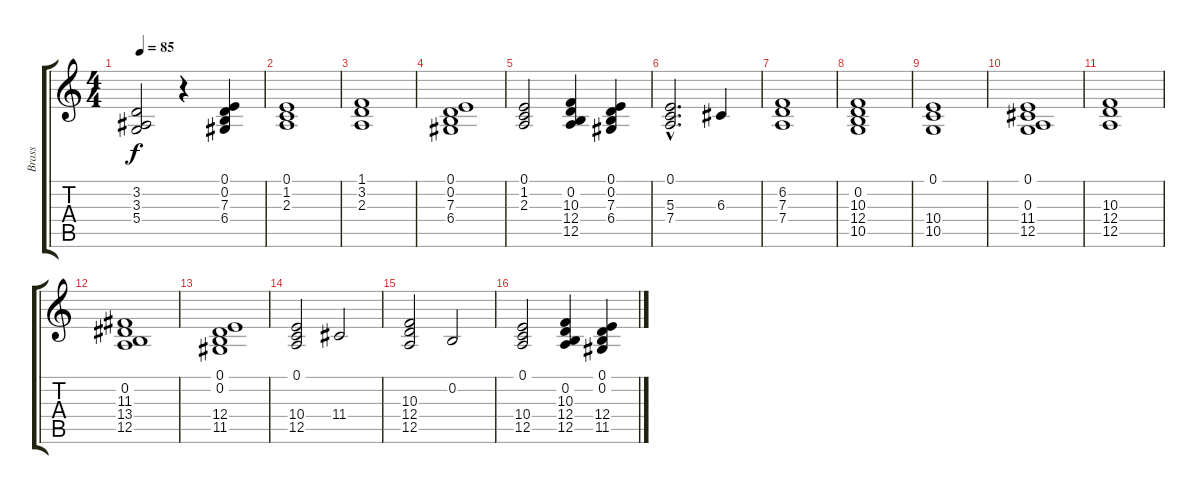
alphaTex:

\track ("Brass" "Brass") {instrument synthbrass2}
\staff {score tabs}
\tuning (E4 B3 G3 D3 A2 E2) {hide}
\ts (4 4)
\tempo 85
\clef g2
\ks c
(3.2 3.3 5.4).2{dy f} r.4 (0.1 0.2 7.3 6.4).4 |
(0.1 1.2 2.3).1 |
(1.1 3.2 2.3).1 |
(0.1 0.2 7.3 6.4).1 |
(0.1 1.2 2.3).2 (0.2 10.3 12.4 12.5).4 (0.1 0.2 7.3 6.4).4 |
(0.1 5.3{hac} 7.4).2{d} 6.3.4 |
(6.2 7.3 7.4).1 |
(0.2 10.3 12.4 10.5).1 |
(0.1 10.4 10.5).1 |
(0.1 0.3 11.4 12.5).1 |
(10.3 12.4 12.5).1 |
(0.2 11.3 13.4 12.5).1 |
(0.1 0.2 12.4 11.5).1 |
(0.1 10.4 12.5).2 11.4.2 |
(10.3 12.4 12.5).2 0.2.2 |
(0.1 10.4 12.5).2 (0.2 10.3 12.4 12.5).4 (0.1 0.2 12.4 11.5).4
